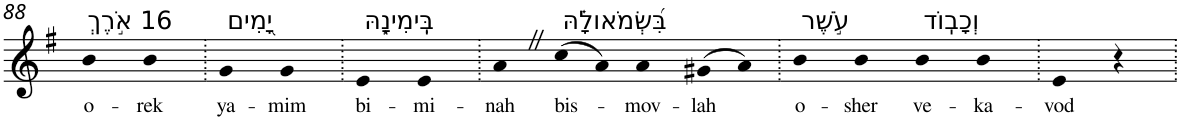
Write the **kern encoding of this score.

**kern	**text
*part1	*part1
*staff1	*staff1
*I"Piano	*
*I'Pno	*
!!LO:PB:g=z
*clefG2	*
*k[f#]	*
*G:	*
=88	=88
!LO:TX:a:t=16 אֹ֣רֶךְ	!
!	!LO:LY:b
4b	o-
!	!LO:LY:b
4b	-rek
=89.	=89.
!LO:TX:a:t=יָ֭מִים	!
!	!LO:LY:b
4g	ya-
!	!LO:LY:b
4g	-mim
=90.	=90.
!LO:TX:a:t=בִּֽימִינָ֑הּ	!
!	!LO:LY:b
4e	bi-
!	!LO:LY:b
4e	-mi-
=91.	=91.
!	!LO:LY:b
4aZ	-nah
!LO:TX:a:t=בִּ֝שְׂמֹאולָ֗הּ	!
!	!LO:LY:b
(>8cc	bis-
8a)	.
!	!LO:LY:b
4a	-mov-
!	!LO:LY:b
(>8g#X	-lah
8a)	.
=92.	=92.
!LO:TX:a:t=עֹ֣שֶׁר	!
!	!LO:LY:b
4b	o-
!	!LO:LY:b
4b	-sher
!LO:TX:a:t=וְכָבֽוֹד	!
!	!LO:LY:b
4b	ve-
!	!LO:LY:b
4b	-ka-
=93.	=93.
!	!LO:LY:b
4e	-vod
4r	.
=.	=.
*-	*-
